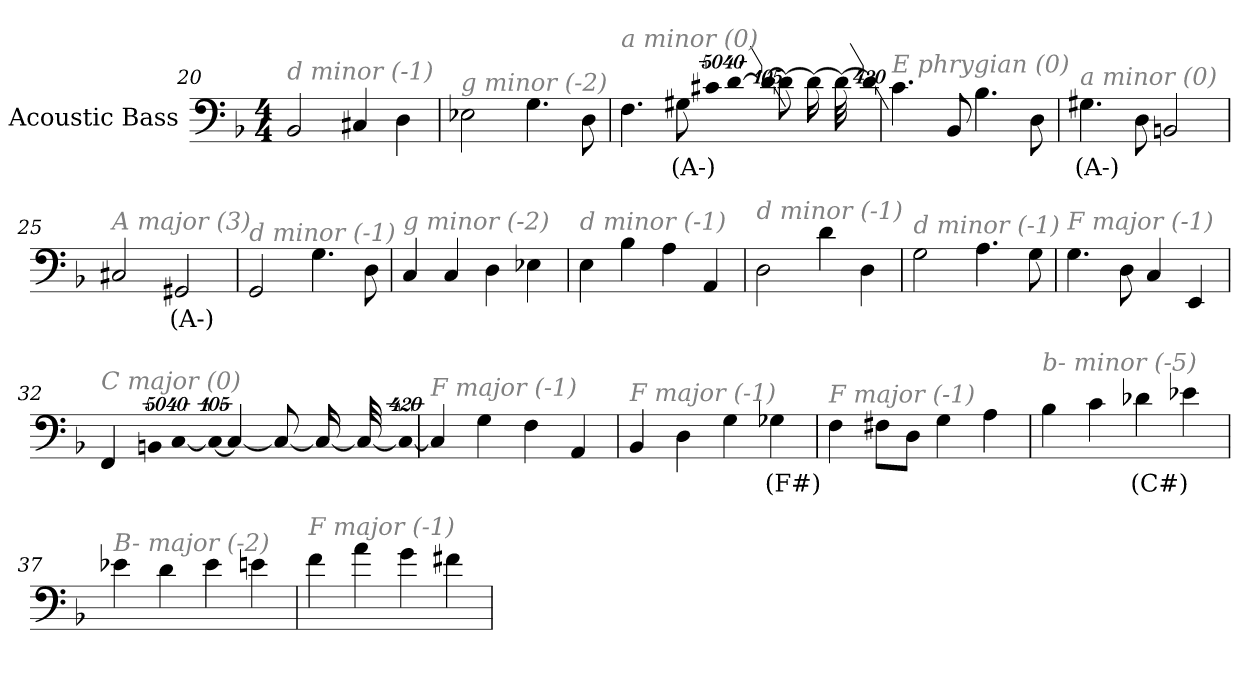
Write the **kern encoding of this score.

**kern	**text
*part1	*part1
*staff1	*staff1
*I"Acoustic Bass	*
*clefF4	*
*ITrd7c12	*
*k[b-]	*
*F:	*
*M4/4	*
=20	=20
!LO:TX:i:color=#808080:t=d minor (-1)	!
2BBB-	.
4CC#X	.
4DD	.
=21	=21
!LO:TX:i:color=#808080:t=g minor (-2)	!
2EE-X	.
4.GG	.
8DD	.
=22	=22
!LO:TX:i:color=#808080:t=a minor (0)	!
4.FF	.
8GG#Xi	(A-)
!LO:N:vis=8	!
40320%3347C#X	.
!LO:N:vis=4	!
[20160%3347D	.
!LO:N:vis=1024	!
13440%13D_	.
8D_	.
16D_	.
32D_	.
!LO:N:vis=1024%31	!
13440%407D]	.
=23	=23
!LO:TX:i:color=#808080:t=E phrygian (0)	!
4.C	.
8BBB-	.
4.BB-	.
8DD	.
=24	=24
!LO:TX:i:color=#808080:t=a minor (0)	!
4.GG#Xi	(A-)
8DD	.
2BBBn	.
=25	=25
!LO:TX:i:color=#808080:t=A major (3)	!
2CC#X	.
2GGG#Xi	(A-)
=26	=26
!LO:TX:i:color=#808080:t=d minor (-1)	!
2GGG	.
4.GG	.
8DD	.
=27	=27
!LO:TX:i:color=#808080:t=g minor (-2)	!
4CC	.
4CC	.
4DD	.
4EE-X	.
=28	=28
!LO:TX:i:color=#808080:t=d minor (-1)	!
4EE	.
4BB-	.
4AA	.
4AAA	.
=29	=29
!LO:TX:i:color=#808080:t=d minor (-1)	!
2DD	.
4D	.
4DD	.
=30	=30
!LO:TX:i:color=#808080:t=d minor (-1)	!
2GG	.
4.AA	.
8GG	.
=31	=31
!LO:TX:i:color=#808080:t=F major (-1)	!
4.GG	.
8DD	.
4CC	.
4EEE	.
=32	=32
!LO:TX:i:color=#808080:t=C major (0)	!
4FFF	.
!LO:N:vis=8	!
40320%3347BBBn	.
!LO:N:vis=4	!
[20160%3347CC	.
!LO:N:vis=1024	!
13440%13CC_	.
4CC_	.
8CC_	.
16CC_	.
32CC_	.
!LO:N:vis=1024%31	!
13440%407CC_	.
=33	=33
!LO:TX:i:color=#808080:t=F major (-1)	!
4CC]	.
4GG	.
4FF	.
4AAA	.
=34	=34
!LO:TX:i:color=#808080:t=F major (-1)	!
4BBB-	.
4DD	.
4GG	.
4GG-Xi	(F#)
=35	=35
!LO:TX:i:color=#808080:t=F major (-1)	!
4FF	.
8FF#XL	.
8DDJ	.
4GG	.
4AA	.
=36	=36
!LO:TX:i:color=#808080:t=b- minor (-5)	!
4BB-	.
4C	.
4D-Xi	(C#)
4E-X	.
=37	=37
!LO:TX:i:color=#808080:t=B- major (-2)	!
4E-X	.
4D	.
4E-	.
4En	.
=38	=38
!LO:TX:i:color=#808080:t=F major (-1)	!
4F	.
4A	.
4G	.
4F#Xj	.
=	=
*-	*-
